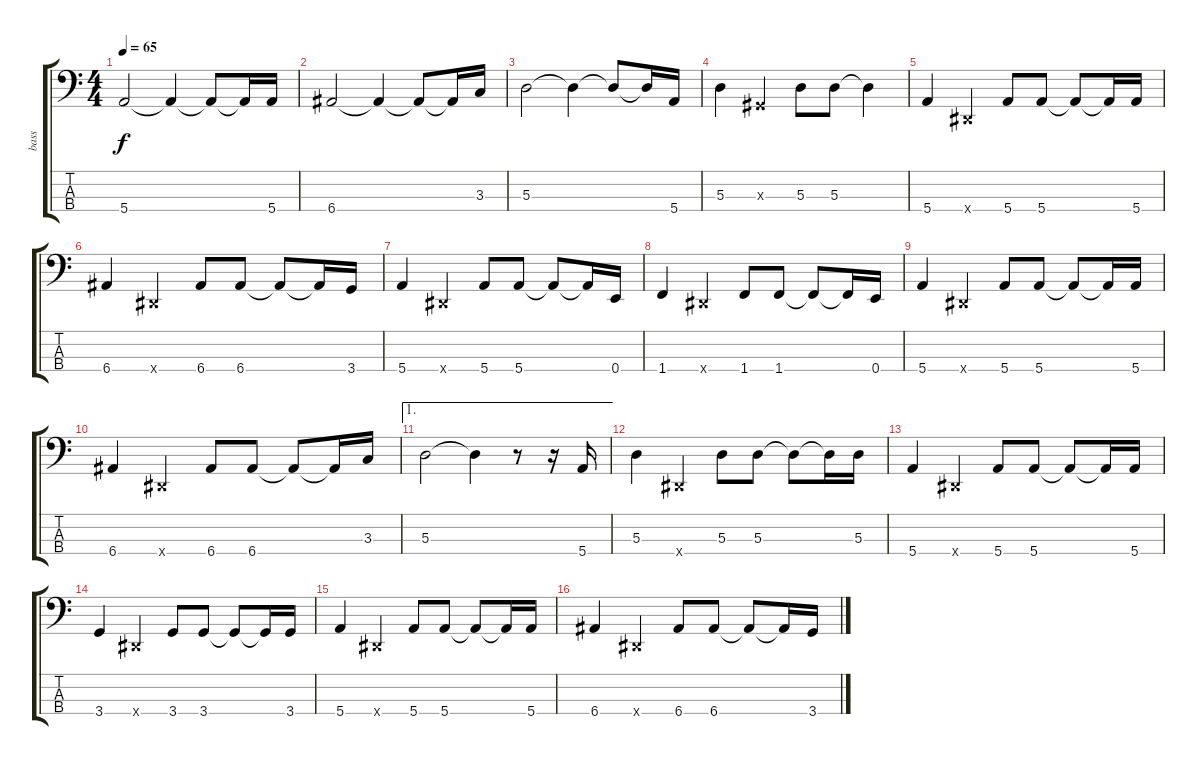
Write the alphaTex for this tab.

\track ("bass" "bass") {instrument electricbassfinger}
\staff {score tabs}
\tuning (G2 D2 A1 E1) {hide}
\ts (4 4)
\tempo 65
\clef f4
\ks c
5.4.2{dy f} 5.4{t}.4 5.4{t}.8 5.4{t}.16 5.4.16 |
6.4.2 6.4{t}.4 6.4{t}.8 6.4{t}.16 3.3.16 |
5.3.2 5.3{t}.4 5.3{t}.8 5.3{t}.16 5.4.16 |
5.3.4 -1.3{x}.4 5.3.8 5.3.8 5.3{t}.4 |
5.4.4 -1.4{x}.4 5.4.8 5.4.8 5.4{t}.8 5.4{t}.16 5.4.16 |
6.4.4 -1.4{x}.4 6.4.8 6.4.8 6.4{t}.8 6.4{t}.16 3.4.16 |
5.4.4 -1.4{x}.4 5.4.8 5.4.8 5.4{t}.8 5.4{t}.16 0.4.16 |
1.4.4 -1.4{x}.4 1.4.8 1.4.8 1.4{t}.8 1.4{t}.16 0.4.16 |
5.4.4 -1.4{x}.4 5.4.8 5.4.8 5.4{t}.8 5.4{t}.16 5.4.16 |
6.4.4 -1.4{x}.4 6.4.8 6.4.8 6.4{t}.8 6.4{t}.16 3.3.16 |
\ae 1
5.3.2 5.3{t}.4 r.8 r.16 5.4.16 |
5.3.4 -1.4{x}.4 5.3.8 5.3.8 5.3{t}.8 5.3{t}.16 5.3.16 |
5.4.4 -1.4{x}.4 5.4.8 5.4.8 5.4{t}.8 5.4{t}.16 5.4.16 |
3.4.4 -1.4{x}.4 3.4.8 3.4.8 3.4{t}.8 3.4{t}.16 3.4.16 |
5.4.4 -1.4{x}.4 5.4.8 5.4.8 5.4{t}.8 5.4{t}.16 5.4.16 |
6.4.4 -1.4{x}.4 6.4.8 6.4.8 6.4{t}.8 6.4{t}.16 3.4.16
